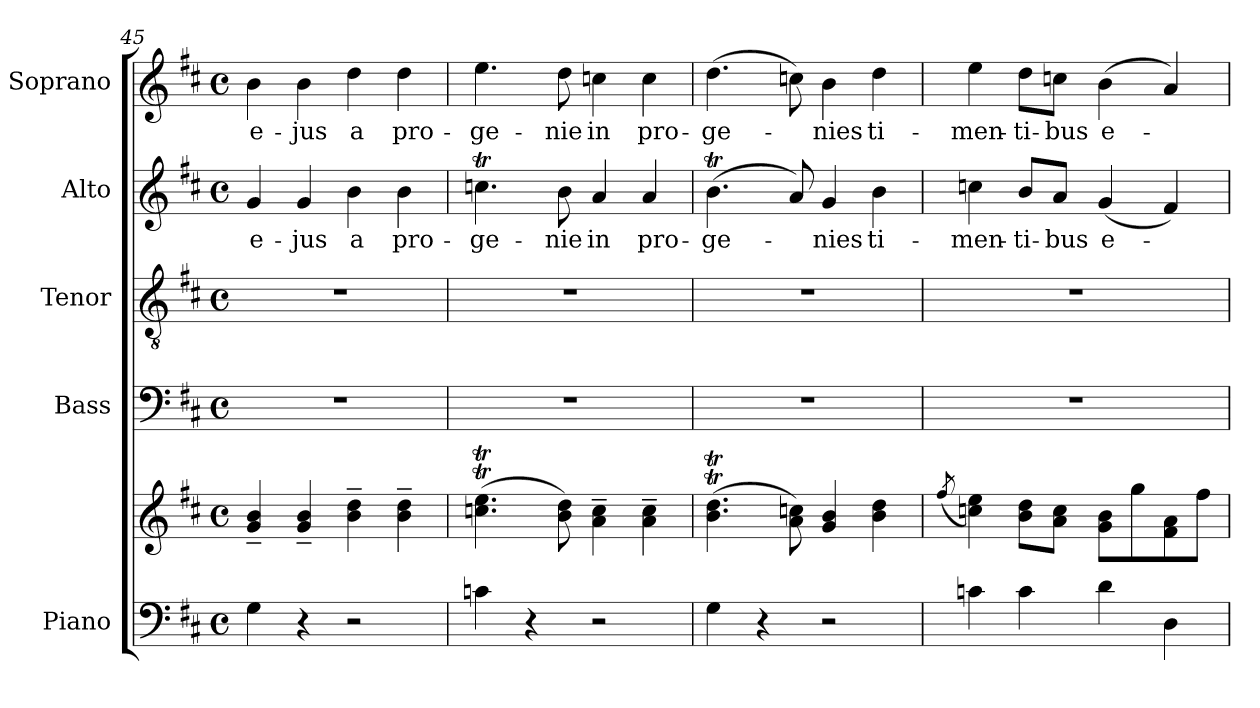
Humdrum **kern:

**kern	**kern	**kern	**kern	**kern	**text	**kern	**text
*part5	*part5	*part4	*part3	*part2	*part2	*part1	*part1
*staff6	*staff5	*staff4	*staff3	*staff2	*staff2	*staff1	*staff1
*I"Piano	*	*I"Bass	*I"Tenor	*I"Alto	*	*I"Soprano	*
*I'Pno.	*	*I'B.	*I'T.	*I'A.	*	*I'S.	*
*clefF4	*clefG2	*clefF4	*clefGv2	*clefG2	*	*clefG2	*
*	*	*	*ITrd7c12	*	*	*	*
*k[f#c#]	*k[f#c#]	*k[f#c#]	*k[f#c#]	*k[f#c#]	*	*k[f#c#]	*
*D:	*D:	*D:	*D:	*D:	*	*D:	*
*M4/4	*M4/4	*M4/4	*M4/4	*M4/4	*	*M4/4	*
*met(c)	*met(c)	*met(c)	*met(c)	*met(c)	*	*met(c)	*
=45	=45	=45	=45	=45	=45	=45	=45
!	!	!	!	!	!LO:LY:b:color=#000000	!	!
!	!	!	!	!	!	!	!LO:LY:b:color=#000000
4Gi\	4gi/~ 4bi~	1r	1r	4gi/	e-	4bi\	e-
!	!	!	!	!	!LO:LY:b:color=#000000	!	!
!	!	!	!	!	!	!	!LO:LY:b:color=#000000
4r	4gi/~ 4bi~	.	.	4gi/	-jus	4bi\	-jus
!	!	!	!	!	!LO:LY:b:color=#000000	!	!
!	!	!	!	!	!	!	!LO:LY:b:color=#000000
2r	4bi\~ 4ddi~	.	.	4bi\	a	4ddi\	a
!	!	!	!	!	!LO:LY:b:color=#000000	!	!
!	!	!	!	!	!	!	!LO:LY:b:color=#000000
.	4bi\~ 4ddi~	.	.	4bi\	pro-	4ddi\	pro-
=46	=46	=46	=46	=46	=46	=46	=46
!	!	!	!	!	!LO:LY:b:color=#000000	!	!
!	!	!	!	!	!	!	!LO:LY:b:color=#000000
4cni\	(4.ccni\T 4.eeiT	1r	1r	4.ccnTi\	-ge-	4.eei\	-ge-
4r	.	.	.	.	.	.	.
!	!	!	!	!	!LO:LY:b:color=#000000	!	!
!	!	!	!	!	!	!	!LO:LY:b:color=#000000
.	8bi\ 8ddi)	.	.	8bi\	-nie	8ddi\	-nie
!	!	!	!	!	!LO:LY:b:color=#000000	!	!
!	!	!	!	!	!	!	!LO:LY:b:color=#000000
2r	4ai\~ 4cci~	.	.	4ai/	in	4ccni\	in
!	!	!	!	!	!LO:LY:b:color=#000000	!	!
!	!	!	!	!	!	!	!LO:LY:b:color=#000000
.	4ai\~ 4cci~	.	.	4ai/	pro-	4cci\	pro-
=47	=47	=47	=47	=47	=47	=47	=47
!	!	!	!	!	!LO:LY:b:color=#000000	!	!
!	!	!	!	!	!	!	!LO:LY:b:color=#000000
4Gi\	(4.bi\T 4.ddiT	1r	1r	(4.bTi\	-ge-	(4.ddi\	-ge-
4r	.	.	.	.	.	.	.
.	8ai\ 8ccni)	.	.	8ai/)	.	8ccni\)	.
!	!	!	!	!	!LO:LY:b:color=#000000	!	!
!	!	!	!	!	!	!	!LO:LY:b:color=#000000
2r	4gi/ 4bi	.	.	4gi/	-nies	4bi\	-nies
!	!	!	!	!	!LO:LY:b:color=#000000	!	!
!	!	!	!	!	!	!	!LO:LY:b:color=#000000
.	4bi\ 4ddi	.	.	4bi\	ti-	4ddi\	ti-
=48	=48	=48	=48	=48	=48	=48	=48
.	(8qff#i/	.	.	.	.	.	.
!	!	!	!	!	!LO:LY:b:color=#000000	!	!
!	!	!	!	!	!	!	!LO:LY:b:color=#000000
4cni\	4ccni\ 4eei)	1r	1r	4ccni\	-men-	4eei\	-men-
!	!	!	!	!	!LO:LY:b:color=#000000	!	!
!	!	!	!	!	!	!	!LO:LY:b:color=#000000
4ci\	8bi\ 8ddiL	.	.	8bi/L	-ti-	8ddi\L	-ti-
!	!	!	!	!	!LO:LY:b:color=#000000	!	!
!	!	!	!	!	!	!	!LO:LY:b:color=#000000
.	8ai\ 8cciJ	.	.	8ai/J	-bus	8ccni\J	-bus
!	!	!	!	!	!LO:LY:b:color=#000000	!	!
!	!	!	!	!	!	!	!LO:LY:b:color=#000000
4di\	8gi\ 8biL	.	.	(4gi/	e-	(4bi\	e-
.	8ggi\	.	.	.	.	.	.
4Di\	8f#i\ 8ai	.	.	4f#i/)	.	4ai/)	.
.	8ff#i\J	.	.	.	.	.	.
=	=	=	=	=	=	=	=
*-	*-	*-	*-	*-	*-	*-	*-
